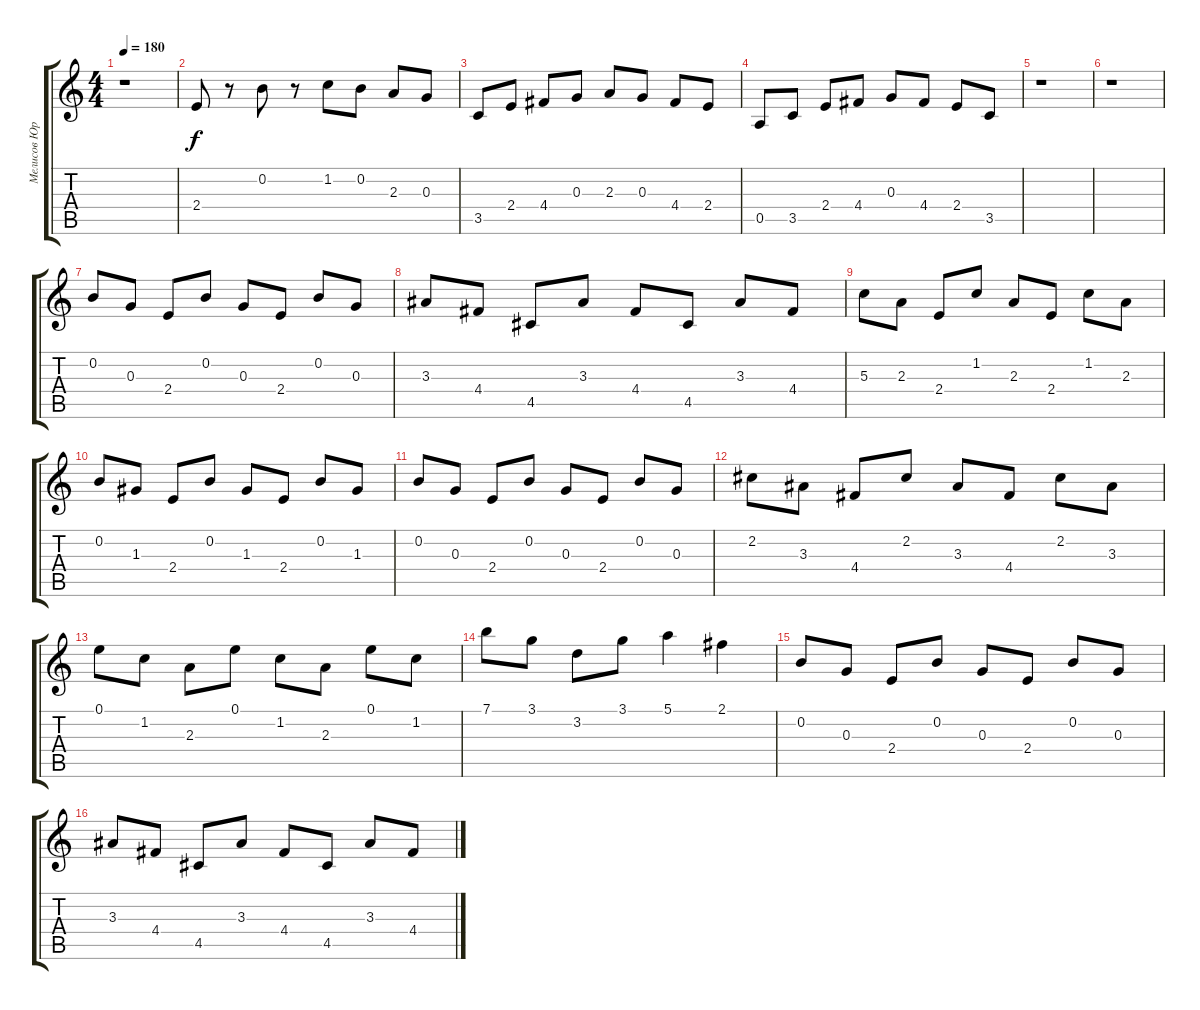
\track ("Мелисов Юрий" "Мелисов Юр") {instrument overdrivenguitar}
\staff {score tabs}
\tuning (E4 B3 G3 D3 A2 E2) {hide}
\ts (4 4)
\tempo 180
\clef g2
\ks c
r.1{dy f} |
2.4.8 r.8 0.2.8 r.8 1.2.8 0.2.8 2.3.8 0.3.8 |
3.5.8 2.4.8 4.4.8 0.3.8 2.3.8 0.3.8 4.4.8 2.4.8 |
0.5.8 3.5.8 2.4.8 4.4.8 0.3.8 4.4.8 2.4.8 3.5.8 |
r.1 |
r.1 |
0.2.8 0.3.8 2.4.8 0.2.8 0.3.8 2.4.8 0.2.8 0.3.8 |
3.3.8 4.4.8 4.5.8 3.3.8 4.4.8 4.5.8 3.3.8 4.4.8 |
5.3.8 2.3.8 2.4.8 1.2.8 2.3.8 2.4.8 1.2.8 2.3.8 |
0.2.8 1.3.8 2.4.8 0.2.8 1.3.8 2.4.8 0.2.8 1.3.8 |
0.2.8 0.3.8 2.4.8 0.2.8 0.3.8 2.4.8 0.2.8 0.3.8 |
2.2.8 3.3.8 4.4.8 2.2.8 3.3.8 4.4.8 2.2.8 3.3.8 |
0.1.8 1.2.8 2.3.8 0.1.8 1.2.8 2.3.8 0.1.8 1.2.8 |
7.1.8 3.1.8 3.2.8 3.1.8 5.1.4 2.1.4 |
0.2.8 0.3.8 2.4.8 0.2.8 0.3.8 2.4.8 0.2.8 0.3.8 |
3.3.8 4.4.8 4.5.8 3.3.8 4.4.8 4.5.8 3.3.8 4.4.8
